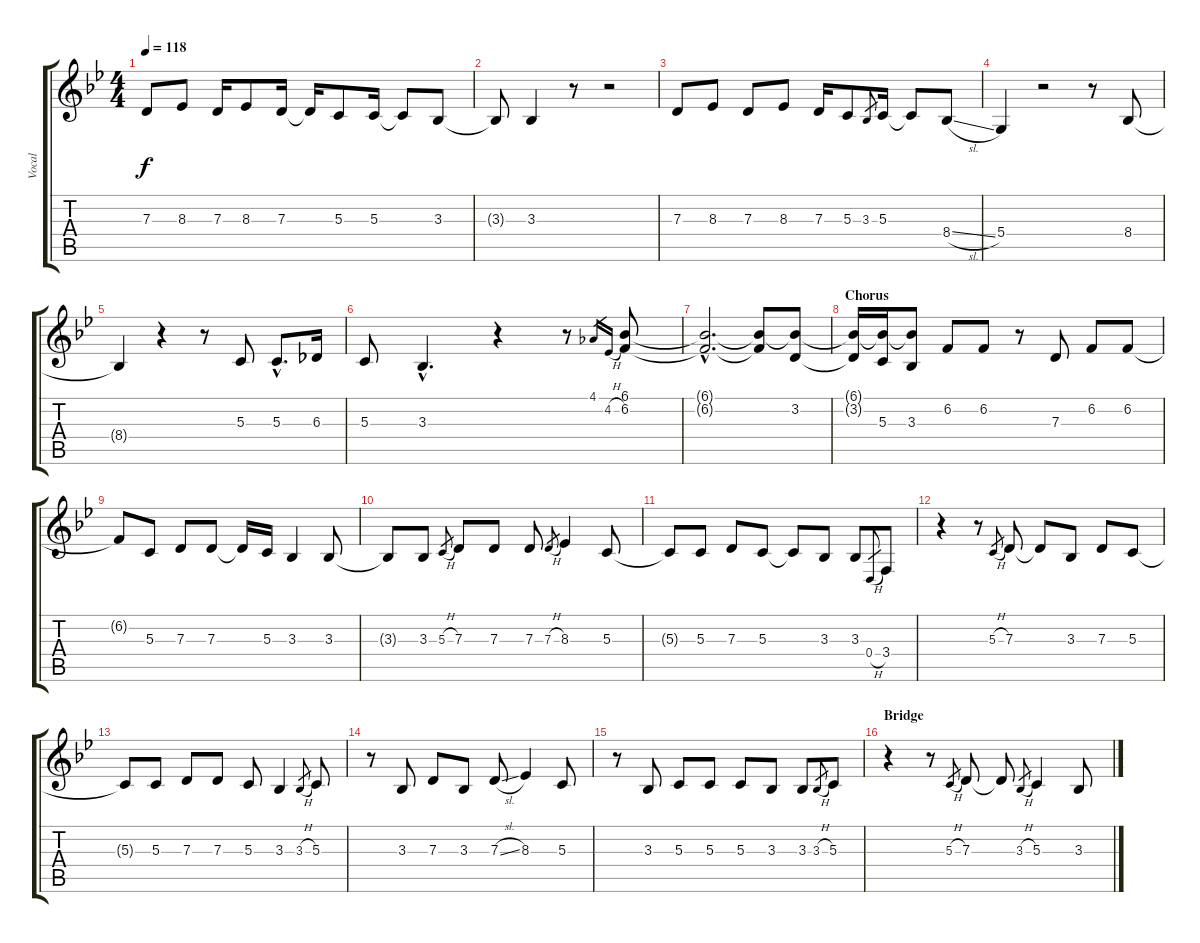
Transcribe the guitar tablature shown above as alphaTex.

\track ("Vocal" "Vocal") {instrument violin}
\staff {score tabs}
\tuning (E4 B3 G3 D3 A2 E2) {hide}
\ts (4 4)
\tempo 118
\clef g2
\ks bb
7.3.8{dy f} 8.3.8 7.3.16 8.3.8 7.3.16 7.3{t}.16 5.3.8 5.3.16 5.3{t}.8 3.3.8 |
3.3{t}.8 3.3.4 r.8 r.2 |
7.3.8 8.3.8 7.3.8 8.3.8 7.3.16 5.3.8 3.3.8{gr} 5.3.16 5.3{t}.8 8.4{sl}.8 |
5.4.4 r.2 r.8 8.4.8 |
8.4{t}.4 r.4 r.8 5.3.8 5.3{hac}.8{d} 6.3.16 |
5.3.8 3.3{hac}.4{d} r.4 r.8 4.1.16{gr} 4.2{h}.16{gr} (6.1 6.2).8 |
(6.1{hac t} 6.2{hac t}).2{d} (6.1{t} 6.2{t}).8 (6.1{t} 3.2).8 |
\section ("" "Chorus")
(6.1{t} 3.2{t}).16 (6.1{t} 5.3).16 (6.1{t} 3.3).8 6.2.8 6.2.8 r.8 7.3.8 6.2.8 6.2.8 |
6.2{t}.8 5.3.8 7.3.8 7.3.8 7.3{t}.16 5.3.16 3.3.4 3.3.8 |
3.3{t}.8 3.3.8 5.3{h}.8{gr} 7.3.8 7.3.8 7.3.8 7.3{h}.8{gr} 8.3.4 5.3.8 |
5.3{t}.8 5.3.8 7.3.8 5.3.8 5.3{t}.8 3.3.8 3.3.8 0.4{h}.8{gr} 3.4.8 |
r.4 r.8 5.3{h}.8{gr} 7.3.8 7.3{t}.8 3.3.8 7.3.8 5.3.8 |
5.3{t}.8 5.3.8 7.3.8 7.3.8 5.3.8 3.3.4 3.3{h}.8{gr} 5.3.8 |
r.8 3.3.8 7.3.8 3.3.8 7.3{sl}.8 8.3.4 5.3.8 |
r.8 3.3.8 5.3.8 5.3.8 5.3.8 3.3.8 3.3.8 3.3{h}.8{gr} 5.3.8 |
\section ("" "Bridge")
r.4 r.8 5.3{h}.8{gr} 7.3.8 7.3{t}.8 3.3{h}.8{gr} 5.3.4 3.3.8
